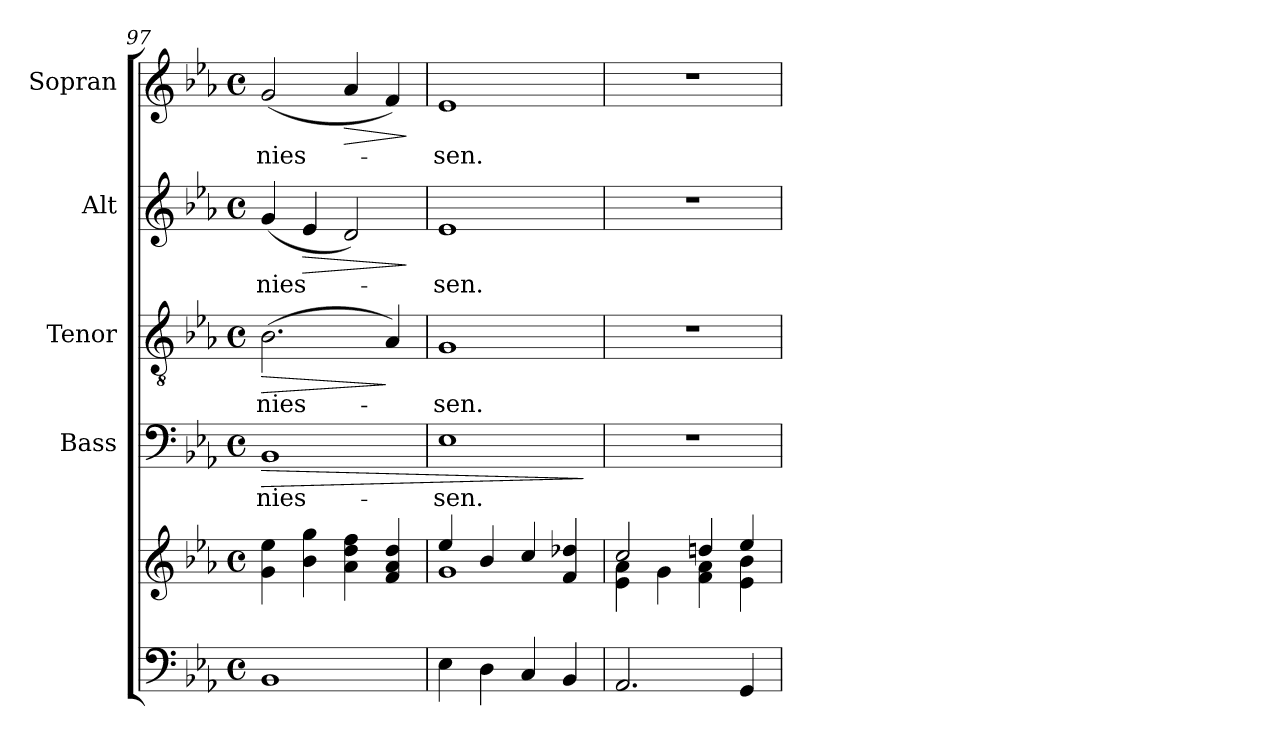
**kern	**kern	**kern	**text	**dynam	**kern	**text	**dynam	**kern	**text	**dynam	**kern	**text	**dynam
*part5	*part5	*part4	*part4	*part4	*part3	*part3	*part3	*part2	*part2	*part2	*part1	*part1	*part1
*staff6	*staff5	*staff4	*staff4	*staff4	*staff3	*staff3	*staff3	*staff2	*staff2	*staff2	*staff1	*staff1	*staff1
*	*	*I"Bass	*	*	*I"Tenor	*	*	*I"Alt	*	*	*I"Sopran	*	*
*	*	*I'B.	*	*	*I'T.	*	*	*I'A.	*	*	*I'S.	*	*
*clefF4	*clefG2	*clefF4	*	*	*clefGv2	*	*	*clefG2	*	*	*clefG2	*	*
*k[b-e-a-]	*k[b-e-a-]	*k[b-e-a-]	*	*	*k[b-e-a-]	*	*	*k[b-e-a-]	*	*	*k[b-e-a-]	*	*
*E-:	*E-:	*E-:	*	*	*E-:	*	*	*E-:	*	*	*E-:	*	*
*M4/4	*M4/4	*M4/4	*	*	*M4/4	*	*	*M4/4	*	*	*M4/4	*	*
*met(c)	*met(c)	*met(c)	*	*	*met(c)	*	*	*met(c)	*	*	*met(c)	*	*
=97	=97	=97	=97	=97	=97	=97	=97	=97	=97	=97	=97	=97	=97
!	!	!	!LO:LY:b	!LO:HP:b	!	!LO:LY:b	!LO:HP:b	!	!LO:LY:b	!	!	!LO:LY:b	!
1BB-	4g\ 4ee-\	1BB-	-nies-	>	(>2.B-\	-nies-	>	(<4g/	-nies-	.	(<2g/	-nies-	.
!	!	!	!	!	!	!	!	!	!	!LO:HP:b	!	!	!
.	4b-\ 4gg\	.	.	.	.	.	.	4e-/	.	>	.	.	.
!	!	!	!	!	!	!	!	!	!	!	!	!	!LO:HP:b
.	4a-\ 4dd\ 4ff\	.	.	.	.	.	.	2d/)	.	.	4a-/	.	>
.	4f/ 4a-/ 4dd/	.	.	.	4A-/)	.	]	.	.	.	4f/)	.	.
.	.	.	.	.	.	.	.	.	.	]	.	.	]
=98	=98	=98	=98	=98	=98	=98	=98	=98	=98	=98	=98	=98	=98
*	*^	*	*	*	*	*	*	*	*	*	*	*	*
!	!	!	!	!LO:LY:b	!	!	!LO:LY:b	!	!	!LO:LY:b	!	!	!LO:LY:b	!
4E-\	4ee-/	1g	1E-	-sen.	.	1G	-sen.	.	1e-	-sen.	.	1e-	-sen.	.
4D\	4b-/	.	.	.	.	.	.	.	.	.	.	.	.	.
4C/	4cc/	.	.	.	.	.	.	.	.	.	.	.	.	.
4BB-/	4f/ 4dd-X/	.	.	.	.	.	.	.	.	.	.	.	.	.
*	*v	*v	*	*	*	*	*	*	*	*	*	*	*	*
.	.	.	.	]	.	.	.	.	.	.	.	.	.
=99	=99	=99	=99	=99	=99	=99	=99	=99	=99	=99	=99	=99	=99
*	*^	*	*	*	*	*	*	*	*	*	*	*	*
2.AA-/	2cc/	4e-\ 4a-\	1r	.	.	1r	.	.	1r	.	.	1r	.	.
.	.	4g\	.	.	.	.	.	.	.	.	.	.	.	.
.	4ddn/	4f\ 4a-\	.	.	.	.	.	.	.	.	.	.	.	.
4GG/	4ee-/	4e-\ 4b-\	.	.	.	.	.	.	.	.	.	.	.	.
*	*v	*v	*	*	*	*	*	*	*	*	*	*	*	*
=	=	=	=	=	=	=	=	=	=	=	=	=	=
*-	*-	*-	*-	*-	*-	*-	*-	*-	*-	*-	*-	*-	*-
